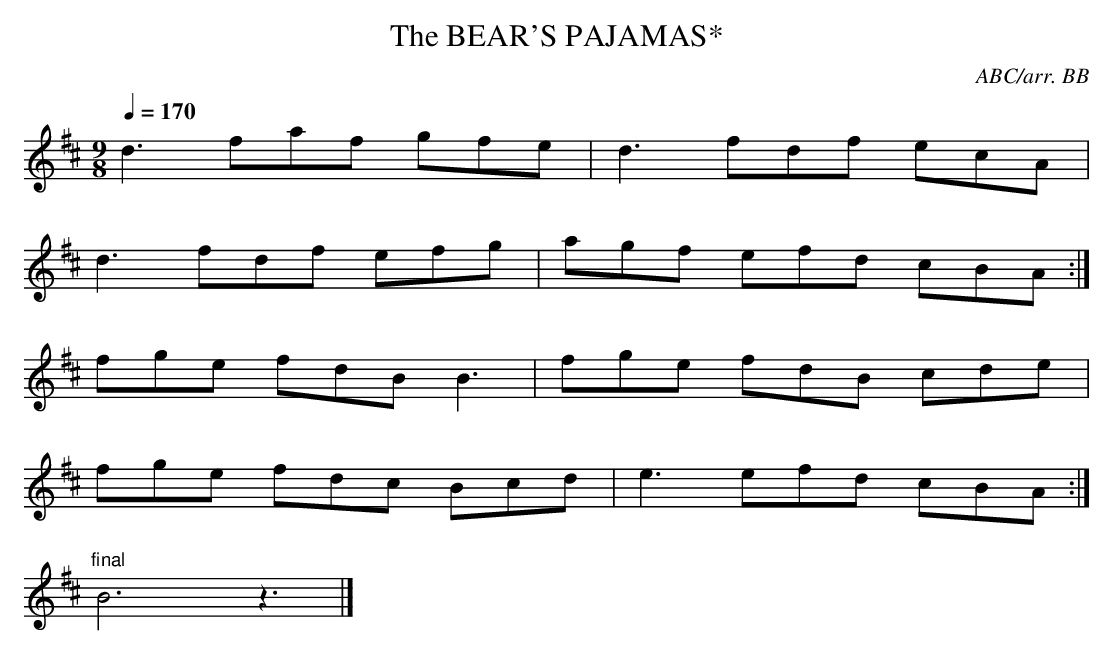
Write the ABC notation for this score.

X:1
T:BEAR'S PAJAMAS*, The
C:ABC/arr. BB
Y:"very quick"
Q:1/4=170
L:1/8
M:9/8
K:D
d3 faf gfe|d3 fdf ecA|
d3 fdf efg|agf efd cBA :|
fge fdB B3|fge fdB cde|
fge fdc Bcd|e3 efd cBA :|
"final"B6z3|]
